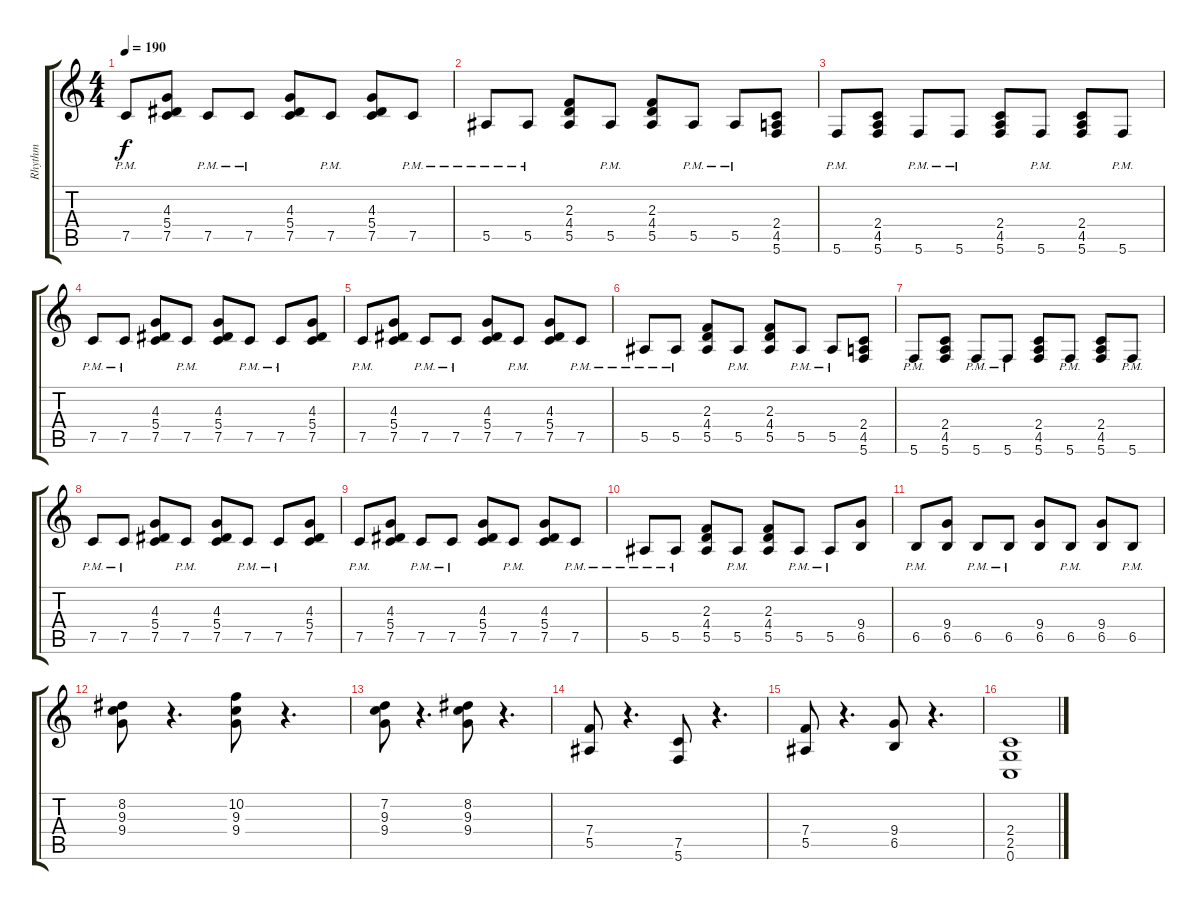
\track ("Rhythm" "Rhythm") {instrument distortionguitar}
\staff {score tabs}
\tuning (C4 G3 Eb3 Bb2 F2 C2) {hide}
\ts (4 4)
\tempo 190
\clef g2
\ks c
7.5{pm}.8{dy f} (4.3 5.4 7.5).8 7.5{pm}.8 7.5{pm}.8 (4.3 5.4 7.5).8 7.5{pm}.8 (4.3 5.4 7.5).8 7.5{pm}.8 |
5.5{pm}.8 5.5{pm}.8 (2.3 4.4 5.5).8 5.5{pm}.8 (2.3 4.4 5.5).8 5.5{pm}.8 5.5{pm}.8 (2.4 4.5 5.6).8 |
5.6{pm}.8 (2.4 4.5 5.6).8 5.6{pm}.8 5.6{pm}.8 (2.4 4.5 5.6).8 5.6{pm}.8 (2.4 4.5 5.6).8 5.6{pm}.8 |
7.5{pm}.8 7.5{pm}.8 (4.3 5.4 7.5).8 7.5{pm}.8 (4.3 5.4 7.5).8 7.5{pm}.8 7.5{pm}.8 (4.3 5.4 7.5).8 |
7.5{pm}.8 (4.3 5.4 7.5).8 7.5{pm}.8 7.5{pm}.8 (4.3 5.4 7.5).8 7.5{pm}.8 (4.3 5.4 7.5).8 7.5{pm}.8 |
5.5{pm}.8 5.5{pm}.8 (2.3 4.4 5.5).8 5.5{pm}.8 (2.3 4.4 5.5).8 5.5{pm}.8 5.5{pm}.8 (2.4 4.5 5.6).8 |
5.6{pm}.8 (2.4 4.5 5.6).8 5.6{pm}.8 5.6{pm}.8 (2.4 4.5 5.6).8 5.6{pm}.8 (2.4 4.5 5.6).8 5.6{pm}.8 |
7.5{pm}.8 7.5{pm}.8 (4.3 5.4 7.5).8 7.5{pm}.8 (4.3 5.4 7.5).8 7.5{pm}.8 7.5{pm}.8 (4.3 5.4 7.5).8 |
7.5{pm}.8 (4.3 5.4 7.5).8 7.5{pm}.8 7.5{pm}.8 (4.3 5.4 7.5).8 7.5{pm}.8 (4.3 5.4 7.5).8 7.5{pm}.8 |
5.5{pm}.8 5.5{pm}.8 (2.3 4.4 5.5).8 5.5{pm}.8 (2.3 4.4 5.5).8 5.5{pm}.8 5.5{pm}.8 (9.4 6.5).8 |
6.5{pm}.8 (9.4 6.5).8 6.5{pm}.8 6.5{pm}.8 (9.4 6.5).8 6.5{pm}.8 (9.4 6.5).8 6.5{pm}.8 |
(8.2 9.3 9.4).8 r.4{d} (10.2 9.3 9.4).8 r.4{d} |
(7.2 9.3 9.4).8 r.4{d} (8.2 9.3 9.4).8 r.4{d} |
(7.4 5.5).8 r.4{d} (7.5 5.6).8 r.4{d} |
(7.4 5.5).8 r.4{d} (9.4 6.5).8 r.4{d} |
(2.4 2.5 0.6).1
